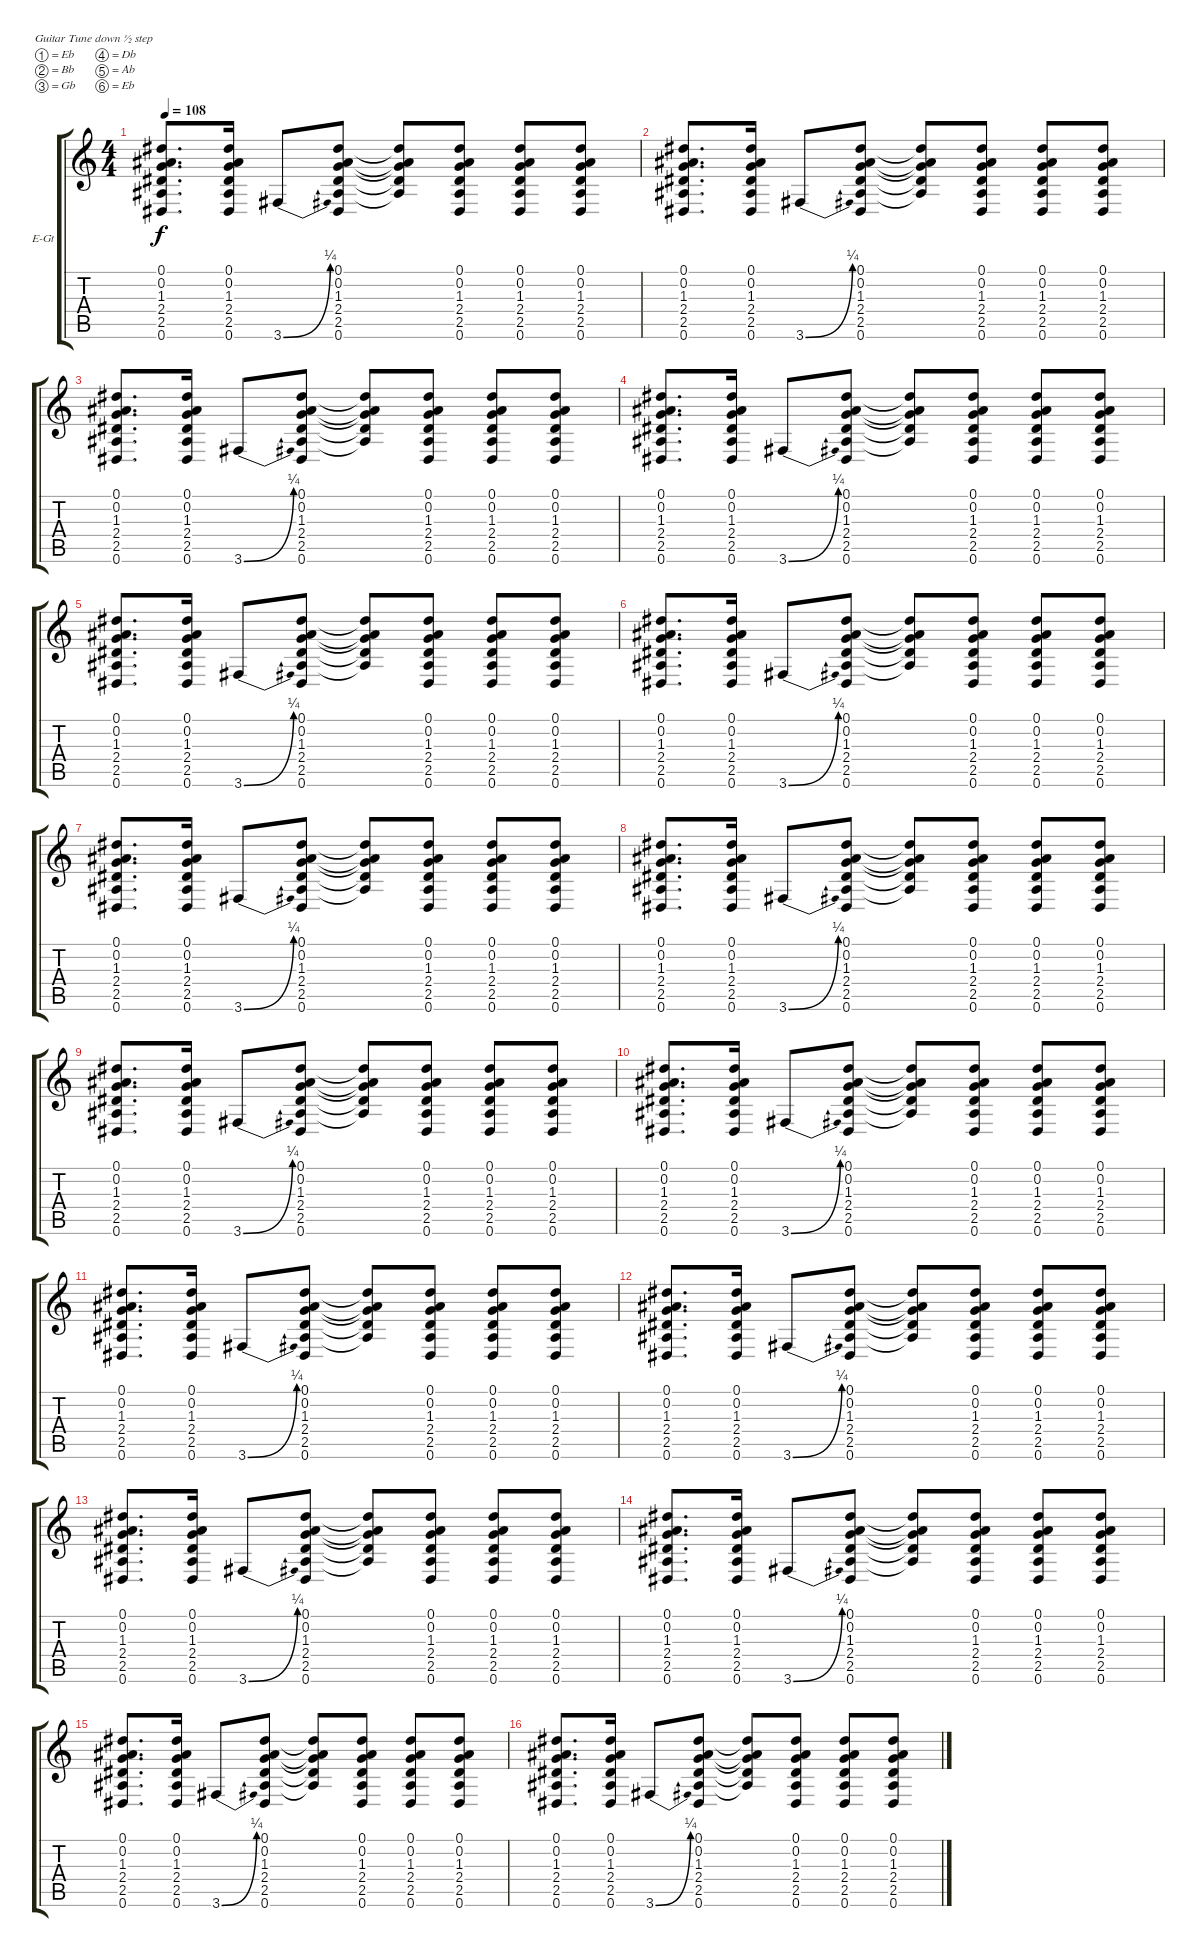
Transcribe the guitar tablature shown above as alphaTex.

\bracketExtendMode groupsimilarinstruments
\firstSystemTrackNameOrientation horizontal
\otherSystemsTrackNameOrientation horizontal
\track ("Guitar (Larry Lee)" "E-Gt") {instrument overdrivenguitar}
\staff {score tabs}
\tuning (Eb4 Bb3 Gb3 Db3 Ab2 Eb2)
\ts (4 4)
\tempo 108
\clef g2
\ks c
(0.1 0.2 1.3 2.4 2.5 0.6).8{d dy f} (0.1 0.2 1.3 2.4 2.5 0.6).16 3.6{be (bend 0 0 60 1)}.8 (0.1 0.2 1.3 2.4 2.5 0.6).8 (0.1{t} 0.2{t} 1.3{t} 2.4{t} 2.5{t}).8 (0.1 0.2 1.3 2.4 2.5 0.6).8 (0.1 0.2 1.3 2.4 2.5 0.6).8 (0.1 0.2 1.3 2.4 2.5 0.6).8 |
(0.1 0.2 1.3 2.4 2.5 0.6).8{d} (0.1 0.2 1.3 2.4 2.5 0.6).16 3.6{be (bend 0 0 60 1)}.8 (0.1 0.2 1.3 2.4 2.5 0.6).8 (0.1{t} 0.2{t} 1.3{t} 2.4{t} 2.5{t}).8 (0.1 0.2 1.3 2.4 2.5 0.6).8 (0.1 0.2 1.3 2.4 2.5 0.6).8 (0.1 0.2 1.3 2.4 2.5 0.6).8 |
(0.1 0.2 1.3 2.4 2.5 0.6).8{d} (0.1 0.2 1.3 2.4 2.5 0.6).16 3.6{be (bend 0 0 60 1)}.8 (0.1 0.2 1.3 2.4 2.5 0.6).8 (0.1{t} 0.2{t} 1.3{t} 2.4{t} 2.5{t}).8 (0.1 0.2 1.3 2.4 2.5 0.6).8 (0.1 0.2 1.3 2.4 2.5 0.6).8 (0.1 0.2 1.3 2.4 2.5 0.6).8 |
(0.1 0.2 1.3 2.4 2.5 0.6).8{d} (0.1 0.2 1.3 2.4 2.5 0.6).16 3.6{be (bend 0 0 60 1)}.8 (0.1 0.2 1.3 2.4 2.5 0.6).8 (0.1{t} 0.2{t} 1.3{t} 2.4{t} 2.5{t}).8 (0.1 0.2 1.3 2.4 2.5 0.6).8 (0.1 0.2 1.3 2.4 2.5 0.6).8 (0.1 0.2 1.3 2.4 2.5 0.6).8 |
(0.1 0.2 1.3 2.4 2.5 0.6).8{d} (0.1 0.2 1.3 2.4 2.5 0.6).16 3.6{be (bend 0 0 60 1)}.8 (0.1 0.2 1.3 2.4 2.5 0.6).8 (0.1{t} 0.2{t} 1.3{t} 2.4{t} 2.5{t}).8 (0.1 0.2 1.3 2.4 2.5 0.6).8 (0.1 0.2 1.3 2.4 2.5 0.6).8 (0.1 0.2 1.3 2.4 2.5 0.6).8 |
(0.1 0.2 1.3 2.4 2.5 0.6).8{d} (0.1 0.2 1.3 2.4 2.5 0.6).16 3.6{be (bend 0 0 60 1)}.8 (0.1 0.2 1.3 2.4 2.5 0.6).8 (0.1{t} 0.2{t} 1.3{t} 2.4{t} 2.5{t}).8 (0.1 0.2 1.3 2.4 2.5 0.6).8 (0.1 0.2 1.3 2.4 2.5 0.6).8 (0.1 0.2 1.3 2.4 2.5 0.6).8 |
(0.1 0.2 1.3 2.4 2.5 0.6).8{d} (0.1 0.2 1.3 2.4 2.5 0.6).16 3.6{be (bend 0 0 60 1)}.8 (0.1 0.2 1.3 2.4 2.5 0.6).8 (0.1{t} 0.2{t} 1.3{t} 2.4{t} 2.5{t}).8 (0.1 0.2 1.3 2.4 2.5 0.6).8 (0.1 0.2 1.3 2.4 2.5 0.6).8 (0.1 0.2 1.3 2.4 2.5 0.6).8 |
(0.1 0.2 1.3 2.4 2.5 0.6).8{d} (0.1 0.2 1.3 2.4 2.5 0.6).16 3.6{be (bend 0 0 60 1)}.8 (0.1 0.2 1.3 2.4 2.5 0.6).8 (0.1{t} 0.2{t} 1.3{t} 2.4{t} 2.5{t}).8 (0.1 0.2 1.3 2.4 2.5 0.6).8 (0.1 0.2 1.3 2.4 2.5 0.6).8 (0.1 0.2 1.3 2.4 2.5 0.6).8 |
(0.1 0.2 1.3 2.4 2.5 0.6).8{d} (0.1 0.2 1.3 2.4 2.5 0.6).16 3.6{be (bend 0 0 60 1)}.8 (0.1 0.2 1.3 2.4 2.5 0.6).8 (0.1{t} 0.2{t} 1.3{t} 2.4{t} 2.5{t}).8 (0.1 0.2 1.3 2.4 2.5 0.6).8 (0.1 0.2 1.3 2.4 2.5 0.6).8 (0.1 0.2 1.3 2.4 2.5 0.6).8 |
(0.1 0.2 1.3 2.4 2.5 0.6).8{d} (0.1 0.2 1.3 2.4 2.5 0.6).16 3.6{be (bend 0 0 60 1)}.8 (0.1 0.2 1.3 2.4 2.5 0.6).8 (0.1{t} 0.2{t} 1.3{t} 2.4{t} 2.5{t}).8 (0.1 0.2 1.3 2.4 2.5 0.6).8 (0.1 0.2 1.3 2.4 2.5 0.6).8 (0.1 0.2 1.3 2.4 2.5 0.6).8 |
(0.1 0.2 1.3 2.4 2.5 0.6).8{d} (0.1 0.2 1.3 2.4 2.5 0.6).16 3.6{be (bend 0 0 60 1)}.8 (0.1 0.2 1.3 2.4 2.5 0.6).8 (0.1{t} 0.2{t} 1.3{t} 2.4{t} 2.5{t}).8 (0.1 0.2 1.3 2.4 2.5 0.6).8 (0.1 0.2 1.3 2.4 2.5 0.6).8 (0.1 0.2 1.3 2.4 2.5 0.6).8 |
(0.1 0.2 1.3 2.4 2.5 0.6).8{d} (0.1 0.2 1.3 2.4 2.5 0.6).16 3.6{be (bend 0 0 60 1)}.8 (0.1 0.2 1.3 2.4 2.5 0.6).8 (0.1{t} 0.2{t} 1.3{t} 2.4{t} 2.5{t}).8 (0.1 0.2 1.3 2.4 2.5 0.6).8 (0.1 0.2 1.3 2.4 2.5 0.6).8 (0.1 0.2 1.3 2.4 2.5 0.6).8 |
(0.1 0.2 1.3 2.4 2.5 0.6).8{d} (0.1 0.2 1.3 2.4 2.5 0.6).16 3.6{be (bend 0 0 60 1)}.8 (0.1 0.2 1.3 2.4 2.5 0.6).8 (0.1{t} 0.2{t} 1.3{t} 2.4{t} 2.5{t}).8 (0.1 0.2 1.3 2.4 2.5 0.6).8 (0.1 0.2 1.3 2.4 2.5 0.6).8 (0.1 0.2 1.3 2.4 2.5 0.6).8 |
(0.1 0.2 1.3 2.4 2.5 0.6).8{d} (0.1 0.2 1.3 2.4 2.5 0.6).16 3.6{be (bend 0 0 60 1)}.8 (0.1 0.2 1.3 2.4 2.5 0.6).8 (0.1{t} 0.2{t} 1.3{t} 2.4{t} 2.5{t}).8 (0.1 0.2 1.3 2.4 2.5 0.6).8 (0.1 0.2 1.3 2.4 2.5 0.6).8 (0.1 0.2 1.3 2.4 2.5 0.6).8 |
(0.1 0.2 1.3 2.4 2.5 0.6).8{d} (0.1 0.2 1.3 2.4 2.5 0.6).16 3.6{be (bend 0 0 60 1)}.8 (0.1 0.2 1.3 2.4 2.5 0.6).8 (0.1{t} 0.2{t} 1.3{t} 2.4{t} 2.5{t}).8 (0.1 0.2 1.3 2.4 2.5 0.6).8 (0.1 0.2 1.3 2.4 2.5 0.6).8 (0.1 0.2 1.3 2.4 2.5 0.6).8 |
(0.1 0.2 1.3 2.4 2.5 0.6).8{d} (0.1 0.2 1.3 2.4 2.5 0.6).16 3.6{be (bend 0 0 60 1)}.8 (0.1 0.2 1.3 2.4 2.5 0.6).8 (0.1{t} 0.2{t} 1.3{t} 2.4{t} 2.5{t}).8 (0.1 0.2 1.3 2.4 2.5 0.6).8 (0.1 0.2 1.3 2.4 2.5 0.6).8 (0.1 0.2 1.3 2.4 2.5 0.6).8
